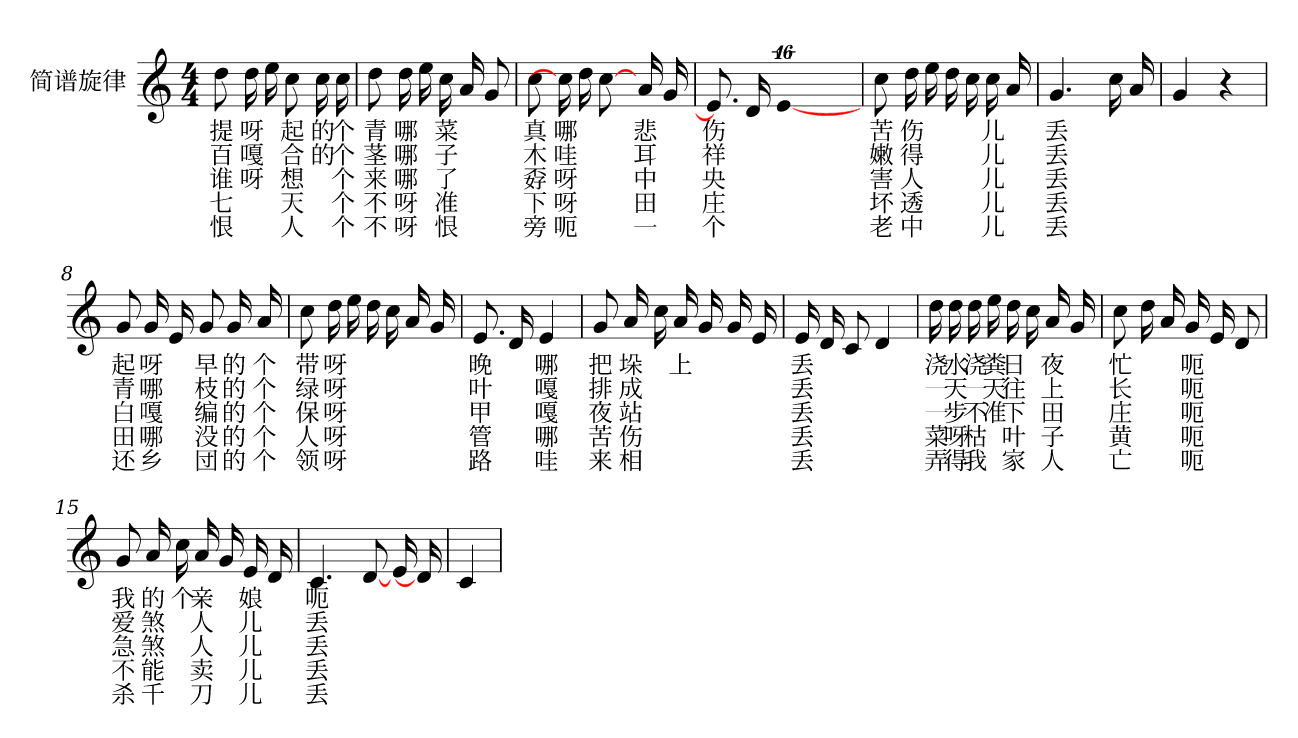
**kern	**text	**text	**text	**text	**text
*part1	*part1	*part1	*part1	*part1	*part1
*staff1	*staff1	*staff1	*staff1	*staff1	*staff1
*I"简谱旋律	*	*	*	*	*
*k[]	*	*	*	*	*
*M4/4	*	*	*	*	*
=1	=1	=1	=1	=1	=1
8dd	提	百	谁	七	恨
16dd	呀	嘎	呀	.	.
16ee	.	.	.	.	.
8cc	起	合	想	天	人
16cc	的	的	.	.	.
16cc	个	个	个	个	个
=2	=2	=2	=2	=2	=2
8dd	青	茎	来	不	不
16dd	哪	哪	哪	呀	呀
16ee	.	.	.	.	.
16cc	菜	子	了	准	恨
16a	.	.	.	.	.
8g	.	.	.	.	.
=3	=3	=3	=3	=3	=3
8cc	真	木	孬	下	旁
16cc]	哪	哇	呀	呀	呃
16dd	.	.	.	.	.
!LO:N:vis=8	!	!	!	!	!
[8.cc	.	.	.	.	.
16a	悲	耳	中	田	一
16g	.	.	.	.	.
=4	=4	=4	=4	=4	=4
8.e]	伤	祥	央	庄	个
16d	.	.	.	.	.
!LO:N:vis=2	!	!	!	!	!
[16%11e	.	.	.	.	.
=5	=5	=5	=5	=5	=5
8cc	苦	嫩	害	坏	老
16dd	伤	得	人	透	中
16ee	.	.	.	.	.
16dd	.	.	.	.	.
16cc	.	.	.	.	.
16cc	儿	儿	儿	儿	儿
16a	.	.	.	.	.
=6	=6	=6	=6	=6	=6
4.g	丢	丢	丢	丢	丢
16cc	.	.	.	.	.
16a	.	.	.	.	.
=7	=7	=7	=7	=7	=7
4g	.	.	.	.	.
4r	.	.	.	.	.
=8	=8	=8	=8	=8	=8
8g	起	青	白	田	还
16g	呀	哪	嘎	哪	乡
16e	.	.	.	.	.
8g	早	枝	编	没	団
16g	的	的	的	的	的
16a	个	个	个	个	个
=9	=9	=9	=9	=9	=9
8cc	带	绿	保	人	领
16dd	呀	呀	呀	呀	呀
16ee	.	.	.	.	.
16dd	.	.	.	.	.
16cc	.	.	.	.	.
16a	.	.	.	.	.
16g	.	.	.	.	.
=10	=10	=10	=10	=10	=10
8.e	晚	叶	甲	管	路
16d	.	.	.	.	.
4e	哪	嘎	嘎	哪	哇
=11	=11	=11	=11	=11	=11
8g	把	排	夜	苦	来
16a	垛	成	站	伤	相
16cc	.	.	.	.	.
16a	上	.	.	.	.
16g	.	.	.	.	.
16g	.	.	.	.	.
16e	.	.	.	.	.
=12	=12	=12	=12	=12	=12
16e	丢	丢	丢	丢	丢
16d	.	.	.	.	.
8c	.	.	.	.	.
4d	.	.	.	.	.
=13	=13	=13	=13	=13	=13
16dd	浇	一	一	菜	弄
16dd	水	天	步	呀	得
16dd	浇	一	不	枯	我
16ee	粪	天	准	.	.
16dd	日	往	下	叶	家
16cc	.	.	.	.	.
16a	夜	上	田	子	人
16g	.	.	.	.	.
=14	=14	=14	=14	=14	=14
8cc	忙	长	庄	黄	亡
16dd	.	.	.	.	.
16a	.	.	.	.	.
16g	呃	呃	呃	呃	呃
16e	.	.	.	.	.
8d	.	.	.	.	.
=15	=15	=15	=15	=15	=15
8g	我	爱	急	不	杀
16a	的	煞	煞	能	千
16cc	个	.	.	.	.
16a	亲	人	人	卖	刀
16g	.	.	.	.	.
16e	娘	儿	儿	儿	儿
16d	.	.	.	.	.
=16	=16	=16	=16	=16	=16
4.c	呃	丢	丢	丢	丢
[8d	.	.	.	.	.
16e	.	.	.	.	.
16d]	.	.	.	.	.
=17	=17	=17	=17	=17	=17
4c	.	.	.	.	.
=	=	=	=	=	=
*-	*-	*-	*-	*-	*-
